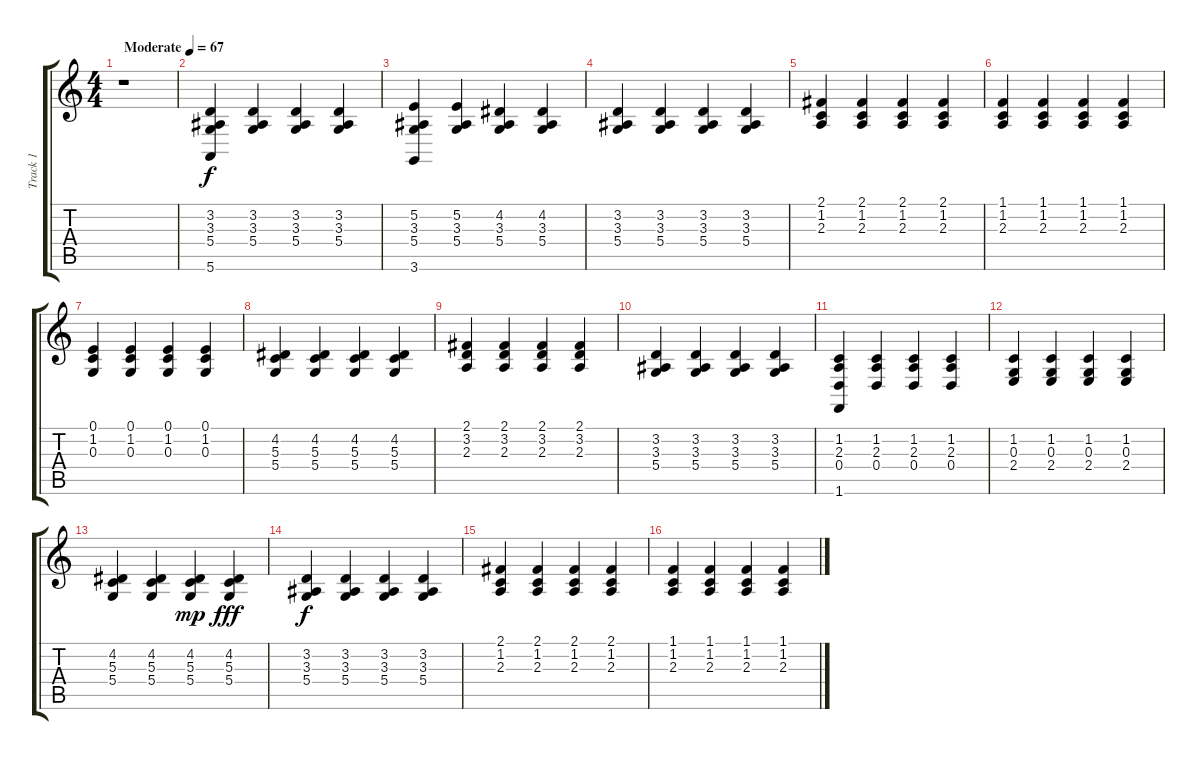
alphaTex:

\track ("Track 1" "Track 1") {instrument acousticgrandpiano}
\staff {score tabs}
\tuning (E4 B3 G3 D3 A2 E2) {hide}
\ts (4 4)
\tempo (67 "Moderate")
\clef g2
\ks c
r.1{dy f instrument acousticgrandpiano} |
(3.2 3.3 5.4 5.6).4 (3.2 3.3 5.4).4 (3.2 3.3 5.4).4 (3.2 3.3 5.4).4 |
(5.2 3.3 5.4 3.6).4 (5.2 3.3 5.4).4 (4.2 3.3 5.4).4 (4.2 3.3 5.4).4 |
(3.2 3.3 5.4).4 (3.2 3.3 5.4).4 (3.2 3.3 5.4).4 (3.2 3.3 5.4).4 |
(2.1 1.2 2.3).4 (2.1 1.2 2.3).4 (2.1 1.2 2.3).4 (2.1 1.2 2.3).4 |
(1.1 1.2 2.3).4 (1.1 1.2 2.3).4 (1.1 1.2 2.3).4 (1.1 1.2 2.3).4 |
(0.1 1.2 0.3).4 (0.1 1.2 0.3).4 (0.1 1.2 0.3).4 (0.1 1.2 0.3).4 |
(4.2 5.3 5.4).4 (4.2 5.3 5.4).4 (4.2 5.3 5.4).4 (4.2 5.3 5.4).4 |
(2.1 3.2 2.3).4 (2.1 3.2 2.3).4 (2.1 3.2 2.3).4 (2.1 3.2 2.3).4 |
(3.2 3.3 5.4).4 (3.2 3.3 5.4).4 (3.2 3.3 5.4).4 (3.2 3.3 5.4).4 |
(1.2 2.3 0.4 1.6).4 (1.2 2.3 0.4).4 (1.2 2.3 0.4).4 (1.2 2.3 0.4).4 |
(1.2 0.3 2.4).4 (1.2 0.3 2.4).4 (1.2 0.3 2.4).4 (1.2 0.3 2.4).4 |
(4.2 5.3 5.4).4 (4.2 5.3 5.4).4 (4.2 5.3 5.4).4{dy mp} (4.2 5.3 5.4).4{dy fff} |
(3.2 3.3 5.4).4{dy f} (3.2 3.3 5.4).4 (3.2 3.3 5.4).4 (3.2 3.3 5.4).4 |
(2.1 1.2 2.3).4 (2.1 1.2 2.3).4 (2.1 1.2 2.3).4 (2.1 1.2 2.3).4 |
(1.1 1.2 2.3).4 (1.1 1.2 2.3).4 (1.1 1.2 2.3).4 (1.1 1.2 2.3).4
